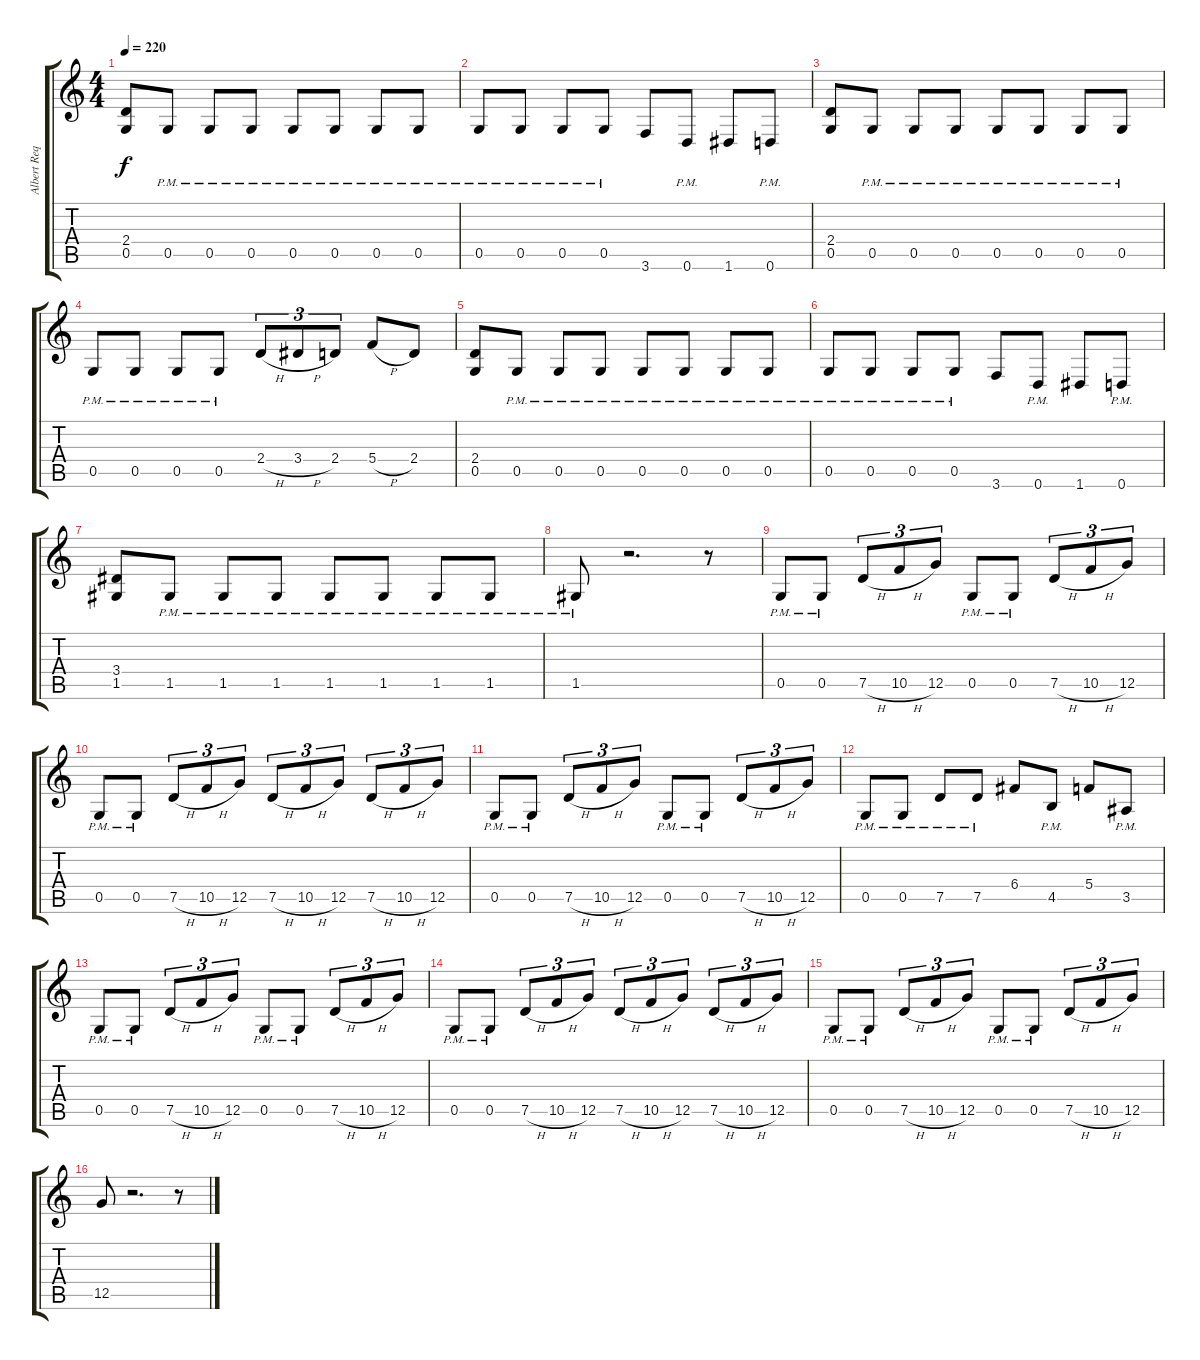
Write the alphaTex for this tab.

\track ("Albert Requena" "Albert Req") {instrument distortionguitar}
\staff {score tabs}
\tuning (D4 A3 F3 C3 G2 D2) {hide}
\ts (4 4)
\tempo 220
\clef g2
\ks c
(2.4 0.5).8{dy f} 0.5{pm}.8 0.5{pm}.8 0.5{pm}.8 0.5{pm}.8 0.5{pm}.8 0.5{pm}.8 0.5{pm}.8 |
0.5{pm}.8 0.5{pm}.8 0.5{pm}.8 0.5{pm}.8 3.6.8 0.6{pm}.8 1.6.8 0.6{pm}.8 |
(2.4 0.5).8 0.5{pm}.8 0.5{pm}.8 0.5{pm}.8 0.5{pm}.8 0.5{pm}.8 0.5{pm}.8 0.5{pm}.8 |
0.5{pm}.8 0.5{pm}.8 0.5{pm}.8 0.5{pm}.8 2.4{h}.8{tu (3 2)} 3.4{h}.8{tu (3 2)} 2.4.8{tu (3 2)} 5.4{h}.8 2.4.8 |
(2.4 0.5).8 0.5{pm}.8 0.5{pm}.8 0.5{pm}.8 0.5{pm}.8 0.5{pm}.8 0.5{pm}.8 0.5{pm}.8 |
0.5{pm}.8 0.5{pm}.8 0.5{pm}.8 0.5{pm}.8 3.6.8 0.6{pm}.8 1.6.8 0.6{pm}.8 |
(3.4 1.5).8 1.5{pm}.8 1.5{pm}.8 1.5{pm}.8 1.5{pm}.8 1.5{pm}.8 1.5{pm}.8 1.5{pm}.8 |
1.5{pm}.8 r.2{d} r.8 |
0.5{pm}.8 0.5{pm}.8 7.5{h}.8{tu (3 2)} 10.5{h}.8{tu (3 2)} 12.5.8{tu (3 2)} 0.5{pm}.8 0.5{pm}.8 7.5{h}.8{tu (3 2)} 10.5{h}.8{tu (3 2)} 12.5.8{tu (3 2)} |
0.5{pm}.8 0.5{pm}.8 7.5{h}.8{tu (3 2)} 10.5{h}.8{tu (3 2)} 12.5.8{tu (3 2)} 7.5{h}.8{tu (3 2)} 10.5{h}.8{tu (3 2)} 12.5.8{tu (3 2)} 7.5{h}.8{tu (3 2)} 10.5{h}.8{tu (3 2)} 12.5.8{tu (3 2)} |
0.5{pm}.8 0.5{pm}.8 7.5{h}.8{tu (3 2)} 10.5{h}.8{tu (3 2)} 12.5.8{tu (3 2)} 0.5{pm}.8 0.5{pm}.8 7.5{h}.8{tu (3 2)} 10.5{h}.8{tu (3 2)} 12.5.8{tu (3 2)} |
0.5{pm}.8 0.5{pm}.8 7.5{pm}.8 7.5{pm}.8 6.4.8 4.5{pm}.8 5.4.8 3.5{pm}.8 |
0.5{pm}.8 0.5{pm}.8 7.5{h}.8{tu (3 2)} 10.5{h}.8{tu (3 2)} 12.5.8{tu (3 2)} 0.5{pm}.8 0.5{pm}.8 7.5{h}.8{tu (3 2)} 10.5{h}.8{tu (3 2)} 12.5.8{tu (3 2)} |
0.5{pm}.8 0.5{pm}.8 7.5{h}.8{tu (3 2)} 10.5{h}.8{tu (3 2)} 12.5.8{tu (3 2)} 7.5{h}.8{tu (3 2)} 10.5{h}.8{tu (3 2)} 12.5.8{tu (3 2)} 7.5{h}.8{tu (3 2)} 10.5{h}.8{tu (3 2)} 12.5.8{tu (3 2)} |
0.5{pm}.8 0.5{pm}.8 7.5{h}.8{tu (3 2)} 10.5{h}.8{tu (3 2)} 12.5.8{tu (3 2)} 0.5{pm}.8 0.5{pm}.8 7.5{h}.8{tu (3 2)} 10.5{h}.8{tu (3 2)} 12.5.8{tu (3 2)} |
12.5.8 r.2{d} r.8
